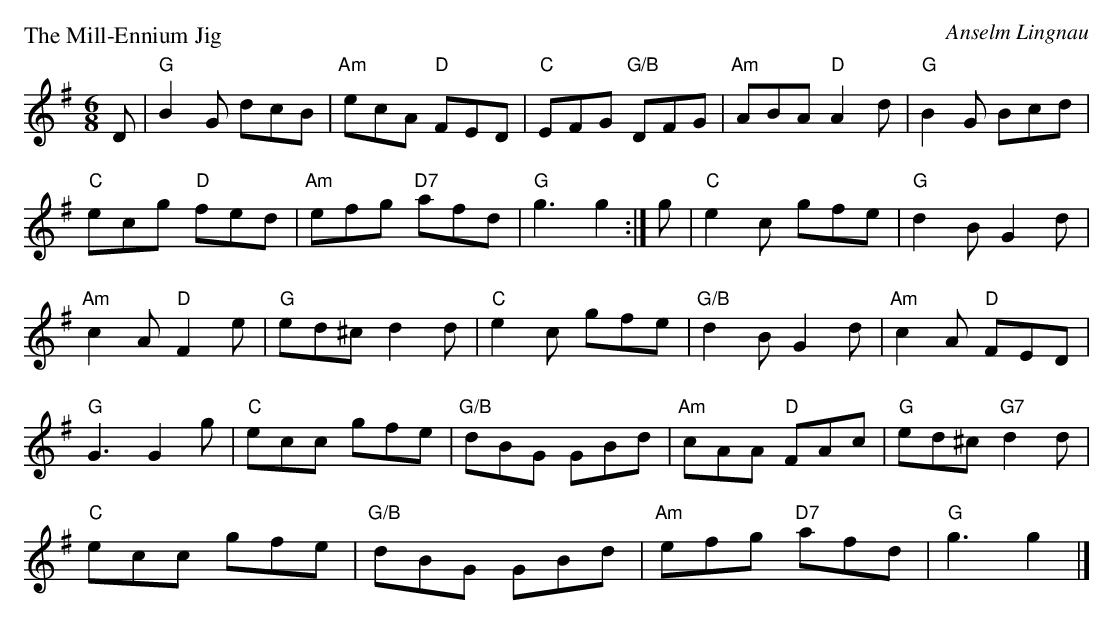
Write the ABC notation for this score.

X:1
P:The Mill-Ennium Jig
C:Anselm Lingnau
M:6/8
K:G
D|"G"B2 G dcB|"Am"ecA "D"FED|"C"EFG "G/B"DFG|"Am"ABA "D"A2 d|\
 "G"B2 G Bcd|
 "C"ecg "D"fed|"Am"efg "D7"afd|"G"g3 g2:|\
g|"C"e2 c gfe|"G"d2 B G2 d|
 "Am"c2 A "D"F2 e|"G"ed^c d2 d|\
 "C"e2 c gfe|"G/B"d2 B G2 d|"Am"c2 A "D"FED|
 "G"G3 G2 g|\
 "C"ecc gfe|"G/B"dBG GBd|"Am"cAA "D"FAc|"G"ed^c "G7"d2 d|
 "C"ecc gfe|"G/B"dBG GBd|"Am"efg "D7"afd|"G"g3 g2|]
